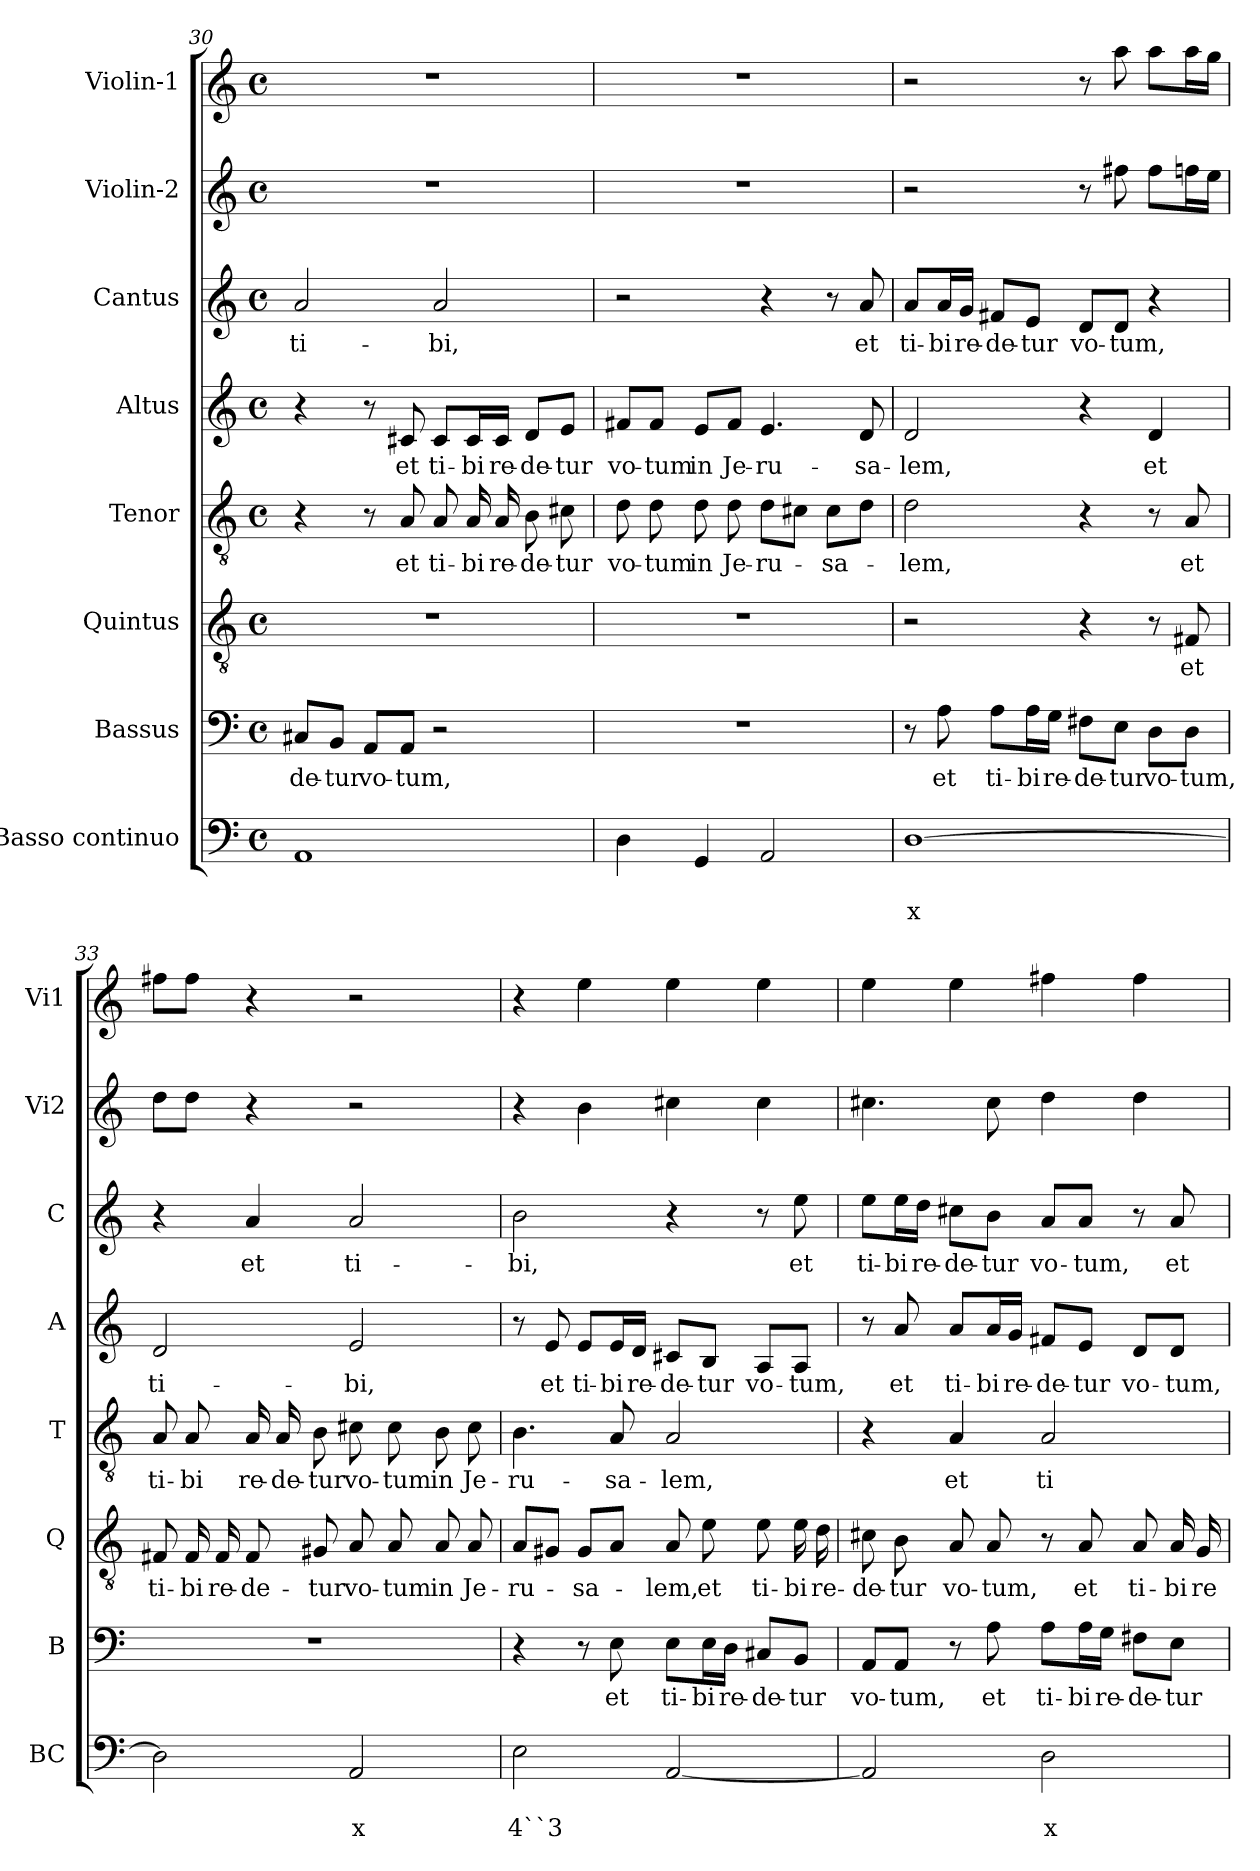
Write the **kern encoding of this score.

**kern	**text	**text	**kern	**text	**kern	**text	**kern	**text	**kern	**text	**kern	**text	**kern	**kern
*part8	*part8	*part8	*part7	*part7	*part6	*part6	*part5	*part5	*part4	*part4	*part3	*part3	*part2	*part1
*staff8	*staff8	*staff8	*staff7	*staff7	*staff6	*staff6	*staff5	*staff5	*staff4	*staff4	*staff3	*staff3	*staff2	*staff1
*I"Basso continuo	*	*	*I"Bassus	*	*I"Quintus	*	*I"Tenor	*	*I"Altus	*	*I"Cantus	*	*I"Violin-2	*I"Violin-1
*I'BC	*	*	*I'B	*	*I'Q	*	*I'T	*	*I'A	*	*I'C	*	*I'Vi2	*I'Vi1
*clefF4	*	*	*clefF4	*	*clefGv2	*	*clefGv2	*	*clefG2	*	*clefG2	*	*clefG2	*clefG2
*k[]	*	*	*k[]	*	*k[]	*	*k[]	*	*k[]	*	*k[]	*	*k[]	*k[]
*C:	*	*	*C:	*	*C:	*	*C:	*	*C:	*	*C:	*	*C:	*C:
*M4/4	*	*	*M4/4	*	*M4/4	*	*M4/4	*	*M4/4	*	*M4/4	*	*M4/4	*M4/4
*met(c)	*	*	*met(c)	*	*met(c)	*	*met(c)	*	*met(c)	*	*met(c)	*	*met(c)	*met(c)
=30	=30	=30	=30	=30	=30	=30	=30	=30	=30	=30	=30	=30	=30	=30
!	!	!	!	!LO:LY:b	!	!	!	!	!	!	!	!LO:LY:b	!	!
1AA	.	.	8C#X/L	-de-	1r	.	4r	.	4r	.	2a/	ti-	1r	1r
!	!	!	!	!LO:LY:b	!	!	!	!	!	!	!	!	!	!
.	.	.	8BB/J	-tur	.	.	.	.	.	.	.	.	.	.
!	!	!	!	!LO:LY:b	!	!	!	!	!	!	!	!	!	!
.	.	.	8AA/L	vo-	.	.	8r	.	8r	.	.	.	.	.
!	!	!	!	!LO:LY:b	!	!	!	!LO:LY:b	!	!LO:LY:b	!	!	!	!
.	.	.	8AA/J	-tum,	.	.	8A/	et	8c#X/	et	.	.	.	.
!	!	!	!	!	!	!	!	!LO:LY:b	!	!LO:LY:b	!	!LO:LY:b	!	!
.	.	.	2r	.	.	.	8A/	ti-	8c#/L	ti-	2a/	-bi,	.	.
!	!	!	!	!	!	!	!	!LO:LY:b	!	!LO:LY:b	!	!	!	!
.	.	.	.	.	.	.	16A/	-bi	16c#/L	-bi	.	.	.	.
!	!	!	!	!	!	!	!	!LO:LY:b	!	!LO:LY:b	!	!	!	!
.	.	.	.	.	.	.	16A/	re-	16c#/JJ	re-	.	.	.	.
!	!	!	!	!	!	!	!	!LO:LY:b	!	!LO:LY:b	!	!	!	!
.	.	.	.	.	.	.	8B\	-de-	8d/L	-de-	.	.	.	.
!	!	!	!	!	!	!	!	!LO:LY:b	!	!LO:LY:b	!	!	!	!
.	.	.	.	.	.	.	8c#X\	-tur	8e/J	-tur	.	.	.	.
!!LO:LB:g=z
=31	=31	=31	=31	=31	=31	=31	=31	=31	=31	=31	=31	=31	=31	=31
!	!	!	!	!	!	!	!	!LO:LY:b	!	!LO:LY:b	!	!	!	!
4D\	.	.	1r	.	1r	.	8d\	vo-	8f#X/L	vo-	2r	.	1r	1r
!	!	!	!	!	!	!	!	!LO:LY:b	!	!LO:LY:b	!	!	!	!
.	.	.	.	.	.	.	8d\	-tum	8f#/J	-tum	.	.	.	.
!	!	!	!	!	!	!	!	!LO:LY:b	!	!LO:LY:b	!	!	!	!
4GG/	.	.	.	.	.	.	8d\	in	8e/L	in	.	.	.	.
!	!	!	!	!	!	!	!	!LO:LY:b	!	!LO:LY:b	!	!	!	!
.	.	.	.	.	.	.	8d\	Je-	8f#/J	Je-	.	.	.	.
!	!	!	!	!	!	!	!	!LO:LY:b	!	!LO:LY:b	!	!	!	!
2AA/	.	.	.	.	.	.	8d\L	-ru-	4.e/	-ru-	4r	.	.	.
.	.	.	.	.	.	.	8c#X\J	.	.	.	.	.	.	.
!	!	!	!	!	!	!	!	!LO:LY:b	!	!	!	!	!	!
.	.	.	.	.	.	.	8c#\L	-sa-	.	.	8r	.	.	.
!	!	!	!	!	!	!	!	!	!	!LO:LY:b	!	!LO:LY:b	!	!
.	.	.	.	.	.	.	8d\J	.	8d/	-sa-	8a/	et	.	.
=32	=32	=32	=32	=32	=32	=32	=32	=32	=32	=32	=32	=32	=32	=32
!	!	!LO:LY:b	!	!	!	!	!	!LO:LY:b	!	!LO:LY:b	!	!LO:LY:b	!	!
[1D	.	x	8r	.	2r	.	2d\	-lem,	2d/	-lem,	8a/L	ti-	2r	2r
!	!	!	!	!LO:LY:b	!	!	!	!	!	!	!	!LO:LY:b	!	!
.	.	.	8A\	et	.	.	.	.	.	.	16a/L	-bi	.	.
!	!	!	!	!	!	!	!	!	!	!	!	!LO:LY:b	!	!
.	.	.	.	.	.	.	.	.	.	.	16g/JJ	re-	.	.
!	!	!	!	!LO:LY:b	!	!	!	!	!	!	!	!LO:LY:b	!	!
.	.	.	8A\L	ti-	.	.	.	.	.	.	8f#X/L	-de-	.	.
!	!	!	!	!LO:LY:b	!	!	!	!	!	!	!	!LO:LY:b	!	!
.	.	.	16A\L	-bi	.	.	.	.	.	.	8e/J	-tur	.	.
!	!	!	!	!LO:LY:b	!	!	!	!	!	!	!	!	!	!
.	.	.	16G\JJ	re-	.	.	.	.	.	.	.	.	.	.
!	!	!	!	!LO:LY:b	!	!	!	!	!	!	!	!LO:LY:b	!	!
.	.	.	8F#X\L	-de-	4r	.	4r	.	4r	.	8d/L	vo-	8r	8r
!	!	!	!	!LO:LY:b	!	!	!	!	!	!	!	!LO:LY:b	!	!
.	.	.	8E\J	-tur	.	.	.	.	.	.	8d/J	-tum,	8ff#X\	8aa\
!	!	!	!	!LO:LY:b	!	!	!	!	!	!LO:LY:b	!	!	!	!
.	.	.	8D\L	vo-	8r	.	8r	.	4d/	et	4r	.	8ff#\L	8aa\L
!	!	!	!	!LO:LY:b	!	!LO:LY:b	!	!LO:LY:b	!	!	!	!	!	!
.	.	.	8D\J	-tum,	8F#X/	et	8A/	et	.	.	.	.	16ffn\L	16aa\L
.	.	.	.	.	.	.	.	.	.	.	.	.	16ee\JJ	16gg\JJ
=33	=33	=33	=33	=33	=33	=33	=33	=33	=33	=33	=33	=33	=33	=33
!	!	!	!	!	!	!LO:LY:b	!	!LO:LY:b	!	!LO:LY:b	!	!	!	!
2D\]	.	.	1r	.	8F#X/	ti-	8A/	ti-	2d/	ti-	4r	.	8dd\L	8ff#X\L
!	!	!	!	!	!	!LO:LY:b	!	!LO:LY:b	!	!	!	!	!	!
.	.	.	.	.	16F#/	-bi	8A/	-bi	.	.	.	.	8dd\J	8ff#\J
!	!	!	!	!	!	!LO:LY:b	!	!	!	!	!	!	!	!
.	.	.	.	.	16F#/	re-	.	.	.	.	.	.	.	.
!	!	!	!	!	!	!LO:LY:b	!	!LO:LY:b	!	!	!	!LO:LY:b	!	!
.	.	.	.	.	8F#/	-de-	16A/	re-	.	.	4a/	et	4r	4r
!	!	!	!	!	!	!	!	!LO:LY:b	!	!	!	!	!	!
.	.	.	.	.	.	.	16A/	-de-	.	.	.	.	.	.
!	!	!	!	!	!	!LO:LY:b	!	!LO:LY:b	!	!	!	!	!	!
.	.	.	.	.	8G#X/	-tur	8B\	-tur	.	.	.	.	.	.
!	!	!LO:LY:b	!	!	!	!LO:LY:b	!	!LO:LY:b	!	!LO:LY:b	!	!LO:LY:b	!	!
2AA/	.	x	.	.	8A/	vo-	8c#X\	vo-	2e/	-bi,	2a/	ti-	2r	2r
!	!	!	!	!	!	!LO:LY:b	!	!LO:LY:b	!	!	!	!	!	!
.	.	.	.	.	8A/	-tum	8c#\	-tum	.	.	.	.	.	.
!	!	!	!	!	!	!LO:LY:b	!	!LO:LY:b	!	!	!	!	!	!
.	.	.	.	.	8A/	in	8B\	in	.	.	.	.	.	.
!	!	!	!	!	!	!LO:LY:b	!	!LO:LY:b	!	!	!	!	!	!
.	.	.	.	.	8A/	Je-	8c#\	Je-	.	.	.	.	.	.
!!LO:PB:g=z
=34	=34	=34	=34	=34	=34	=34	=34	=34	=34	=34	=34	=34	=34	=34
!	!	!LO:LY:b	!	!	!	!LO:LY:b	!	!LO:LY:b	!	!	!	!LO:LY:b	!	!
2E\	.	4``3	4r	.	8A/L	-ru-	4.B\	-ru-	8r	.	2b\	-bi,	4r	4r
!	!	!	!	!	!	!	!	!	!	!LO:LY:b	!	!	!	!
.	.	.	.	.	8G#X/J	.	.	.	8e/	et	.	.	.	.
!	!	!	!	!	!	!LO:LY:b	!	!	!	!LO:LY:b	!	!	!	!
.	.	.	8r	.	8G#/L	-sa-	.	.	8e/L	ti-	.	.	4b\	4ee\
!	!	!	!	!LO:LY:b	!	!	!	!LO:LY:b	!	!LO:LY:b	!	!	!	!
.	.	.	8E\	et	8A/J	.	8A/	-sa-	16e/L	-bi	.	.	.	.
!	!	!	!	!	!	!	!	!	!	!LO:LY:b	!	!	!	!
.	.	.	.	.	.	.	.	.	16d/JJ	re-	.	.	.	.
!	!	!	!	!LO:LY:b	!	!LO:LY:b	!	!LO:LY:b	!	!LO:LY:b	!	!	!	!
[2AA/	.	.	8E\L	ti-	8A/	-lem,	2A/	-lem,	8c#X/L	-de-	4r	.	4cc#X\	4ee\
!	!	!	!	!LO:LY:b	!	!LO:LY:b	!	!	!	!LO:LY:b	!	!	!	!
.	.	.	16E\L	-bi	8e\	et	.	.	8B/J	-tur	.	.	.	.
!	!	!	!	!LO:LY:b	!	!	!	!	!	!	!	!	!	!
.	.	.	16D\JJ	re-	.	.	.	.	.	.	.	.	.	.
!	!	!	!	!LO:LY:b	!	!LO:LY:b	!	!	!	!LO:LY:b	!	!	!	!
.	.	.	8C#X/L	-de-	8e\	ti-	.	.	8A/L	vo-	8r	.	4cc#\	4ee\
!	!	!	!	!LO:LY:b	!	!LO:LY:b	!	!	!	!LO:LY:b	!	!LO:LY:b	!	!
.	.	.	8BB/J	-tur	16e\	-bi	.	.	8A/J	-tum,	8ee\	et	.	.
!	!	!	!	!	!	!LO:LY:b	!	!	!	!	!	!	!	!
.	.	.	.	.	16d\	re-	.	.	.	.	.	.	.	.
=35	=35	=35	=35	=35	=35	=35	=35	=35	=35	=35	=35	=35	=35	=35
!	!	!	!	!LO:LY:b	!	!LO:LY:b	!	!	!	!	!	!LO:LY:b	!	!
2AA/]	.	.	8AA/L	vo-	8c#X\	-de-	4r	.	8r	.	8ee\L	ti-	4.cc#X\	4ee\
!	!	!	!	!LO:LY:b	!	!LO:LY:b	!	!	!	!LO:LY:b	!	!LO:LY:b	!	!
.	.	.	8AA/J	-tum,	8B\	-tur	.	.	8a/	et	16ee\L	-bi	.	.
!	!	!	!	!	!	!	!	!	!	!	!	!LO:LY:b	!	!
.	.	.	.	.	.	.	.	.	.	.	16dd\JJ	re-	.	.
!	!	!	!	!	!	!LO:LY:b	!	!LO:LY:b	!	!LO:LY:b	!	!LO:LY:b	!	!
.	.	.	8r	.	8A/	vo-	4A/	et	8a/L	ti-	8cc#X\L	-de-	.	4ee\
!	!	!	!	!LO:LY:b	!	!LO:LY:b	!	!	!	!LO:LY:b	!	!LO:LY:b	!	!
.	.	.	8A\	et	8A/	-tum,	.	.	16a/L	-bi	8b\J	-tur	8cc#\	.
!	!	!	!	!	!	!	!	!	!	!LO:LY:b	!	!	!	!
.	.	.	.	.	.	.	.	.	16g/JJ	re-	.	.	.	.
!	!	!LO:LY:b	!	!LO:LY:b	!	!	!	!LO:LY:b	!	!LO:LY:b	!	!LO:LY:b	!	!
2D\	.	x	8A\L	ti-	8r	.	2A/	ti-	8f#X/L	-de-	8a/L	vo-	4dd\	4ff#X\
!	!	!	!	!LO:LY:b	!	!LO:LY:b	!	!	!	!LO:LY:b	!	!LO:LY:b	!	!
.	.	.	16A\L	-bi	8A/	et	.	.	8e/J	-tur	8a/J	-tum,	.	.
!	!	!	!	!LO:LY:b	!	!	!	!	!	!	!	!	!	!
.	.	.	16G\JJ	re-	.	.	.	.	.	.	.	.	.	.
!	!	!	!	!LO:LY:b	!	!LO:LY:b	!	!	!	!LO:LY:b	!	!	!	!
.	.	.	8F#X\L	-de-	8A/	ti-	.	.	8d/L	vo-	8r	.	4dd\	4ff#\
!	!	!	!	!LO:LY:b	!	!LO:LY:b	!	!	!	!LO:LY:b	!	!LO:LY:b	!	!
.	.	.	8E\J	-tur	16A/	-bi	.	.	8d/J	-tum,	8a/	et	.	.
!	!	!	!	!	!	!LO:LY:b	!	!	!	!	!	!	!	!
.	.	.	.	.	16G/	re-	.	.	.	.	.	.	.	.
=	=	=	=	=	=	=	=	=	=	=	=	=	=	=
*-	*-	*-	*-	*-	*-	*-	*-	*-	*-	*-	*-	*-	*-	*-
